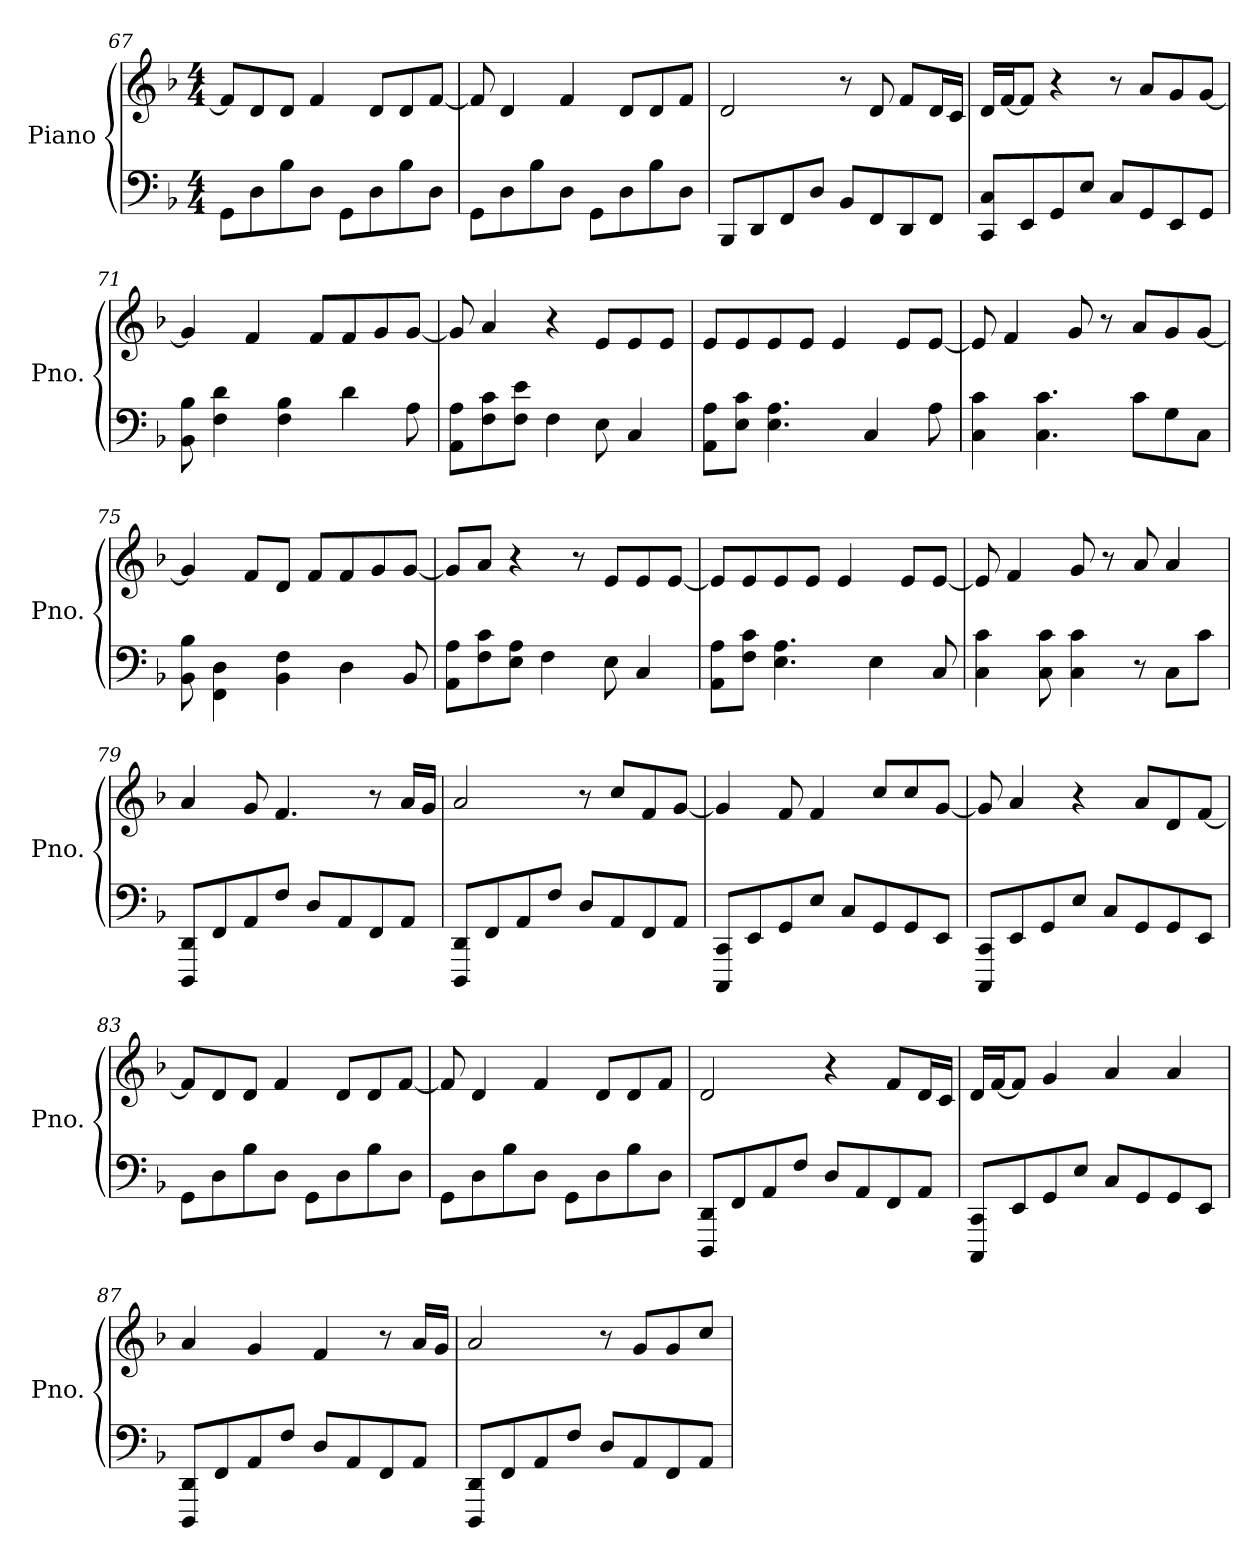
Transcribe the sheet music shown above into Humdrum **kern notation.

**kern	**kern
*part1	*part1
*staff2	*staff1
*I"Piano	*
*I'Pno.	*
!!LO:LB:g=z
*clefF4	*clefG2
*k[b-]	*k[b-]
*M4/4	*M4/4
=67	=67
8GG\L	8f/L]
8D\	8d/
8B-\	8d/J
8D\J	4f/
8GG\L	.
8D\	8d/L
8B-\	8d/
8D\J	[8f/J
=68	=68
8GG\L	8f/]
8D\	4d/
8B-\	.
8D\J	4f/
8GG\L	.
8D\	8d/L
8B-\	8d/
8D\J	8f/J
=69	=69
8BBB-/L	2d/
8DD/	.
8FF/	.
8D/J	.
8BB-/L	8r
8FF/	8d/
8DD/	8f/L
8FF/J	16d/L
.	16c/JJ
=70	=70
8CC/ 8C/L	16d/LL
.	[16f/J
8EE/	8f/J]
8GG/	4r
8E/J	.
8C/L	8r
8GG/	8a/L
8EE/	8g/
8GG/J	[8g/J
=71	=71
8BB-\ 8B-\	4g/]
4F\ 4d\	.
.	4f/
4F\ 4B-\	.
.	8f/L
4d\	8f/
.	8g/
8A\	[8g/J
=72	=72
8AA\ 8A\L	8g/]
8F\ 8c\	4a/
8F\ 8e\J	.
4F\	4r
8E\	8e/L
4C/	8e/
.	8e/J
!!LO:LB:g=z
=73	=73
8AA\ 8A\L	8e/L
8E\ 8c\J	8e/
4.E\ 4.A\	8e/
.	8e/J
.	4e/
4C/	.
.	8e/L
8A\	[8e/J
=74	=74
4C\ 4c\	8e/]
.	4f/
4.C\ 4.c\	.
.	8g/
.	8r
8c\L	8a/L
8G\	8g/
8C\J	[8g/J
=75	=75
8BB-\ 8B-\	4g/]
4FF\ 4D\	.
.	8f/L
4BB-\ 4F\	8d/J
.	8f/L
4D\	8f/
.	8g/
8BB-/	[8g/J
=76	=76
8AA\ 8A\L	8g/L]
8F\ 8c\	8a/J
8E\ 8A\J	4r
4F\	.
.	8r
8E\	8e/L
4C/	8e/
.	[8e/J
=77	=77
8AA\ 8A\L	8e/L]
8F\ 8c\J	8e/
4.E\ 4.A\	8e/
.	8e/J
.	4e/
4E\	.
.	8e/L
8C/	[8e/J
=78	=78
4C\ 4c\	8e/]
.	4f/
8C\ 8c\	.
4C\ 4c\	8g/
.	8r
8r	8a/
8C\L	4a/
8c\J	.
!!LO:LB:g=z
=79	=79
8DDD/ 8DD/L	4a/
8FF/	.
8AA/	8g/
8F/J	4.f/
8D/L	.
8AA/	.
8FF/	8r
8AA/J	16a/LL
.	16g/JJ
=80	=80
8DDD/ 8DD/L	2a/
8FF/	.
8AA/	.
8F/J	.
8D/L	8r
8AA/	8cc/L
8FF/	8f/
8AA/J	[8g/J
=81	=81
8CCC/ 8CC/L	4g/]
8EE/	.
8GG/	8f/
8E/J	4f/
8C/L	.
8GG/	8cc/L
8GG/	8cc/
8EE/J	[8g/J
=82	=82
8CCC/ 8CC/L	8g/]
8EE/	4a/
8GG/	.
8E/J	4r
8C/L	.
8GG/	8a/L
8GG/	8d/
8EE/J	[8f/J
=83	=83
8GG\L	8f/L]
8D\	8d/
8B-\	8d/J
8D\J	4f/
8GG\L	.
8D\	8d/L
8B-\	8d/
8D\J	[8f/J
=84	=84
8GG\L	8f/]
8D\	4d/
8B-\	.
8D\J	4f/
8GG\L	.
8D\	8d/L
8B-\	8d/
8D\J	8f/J
!!LO:LB:g=z
=85	=85
8DDD/ 8DD/L	2d/
8FF/	.
8AA/	.
8F/J	.
8D/L	4r
8AA/	.
8FF/	8f/L
8AA/J	16d/L
.	16c/JJ
=86	=86
8CCC/ 8CC/L	16d/LL
.	[16f/J
8EE/	8f/J]
8GG/	4g/
8E/J	.
8C/L	4a/
8GG/	.
8GG/	4a/
8EE/J	.
=87	=87
8DDD/ 8DD/L	4a/
8FF/	.
8AA/	4g/
8F/J	.
8D/L	4f/
8AA/	.
8FF/	8r
8AA/J	16a/LL
.	16g/JJ
=88	=88
8DDD/ 8DD/L	2a/
8FF/	.
8AA/	.
8F/J	.
8D/L	8r
8AA/	8g/L
8FF/	8g/
8AA/J	8cc/J
=	=
*-	*-
